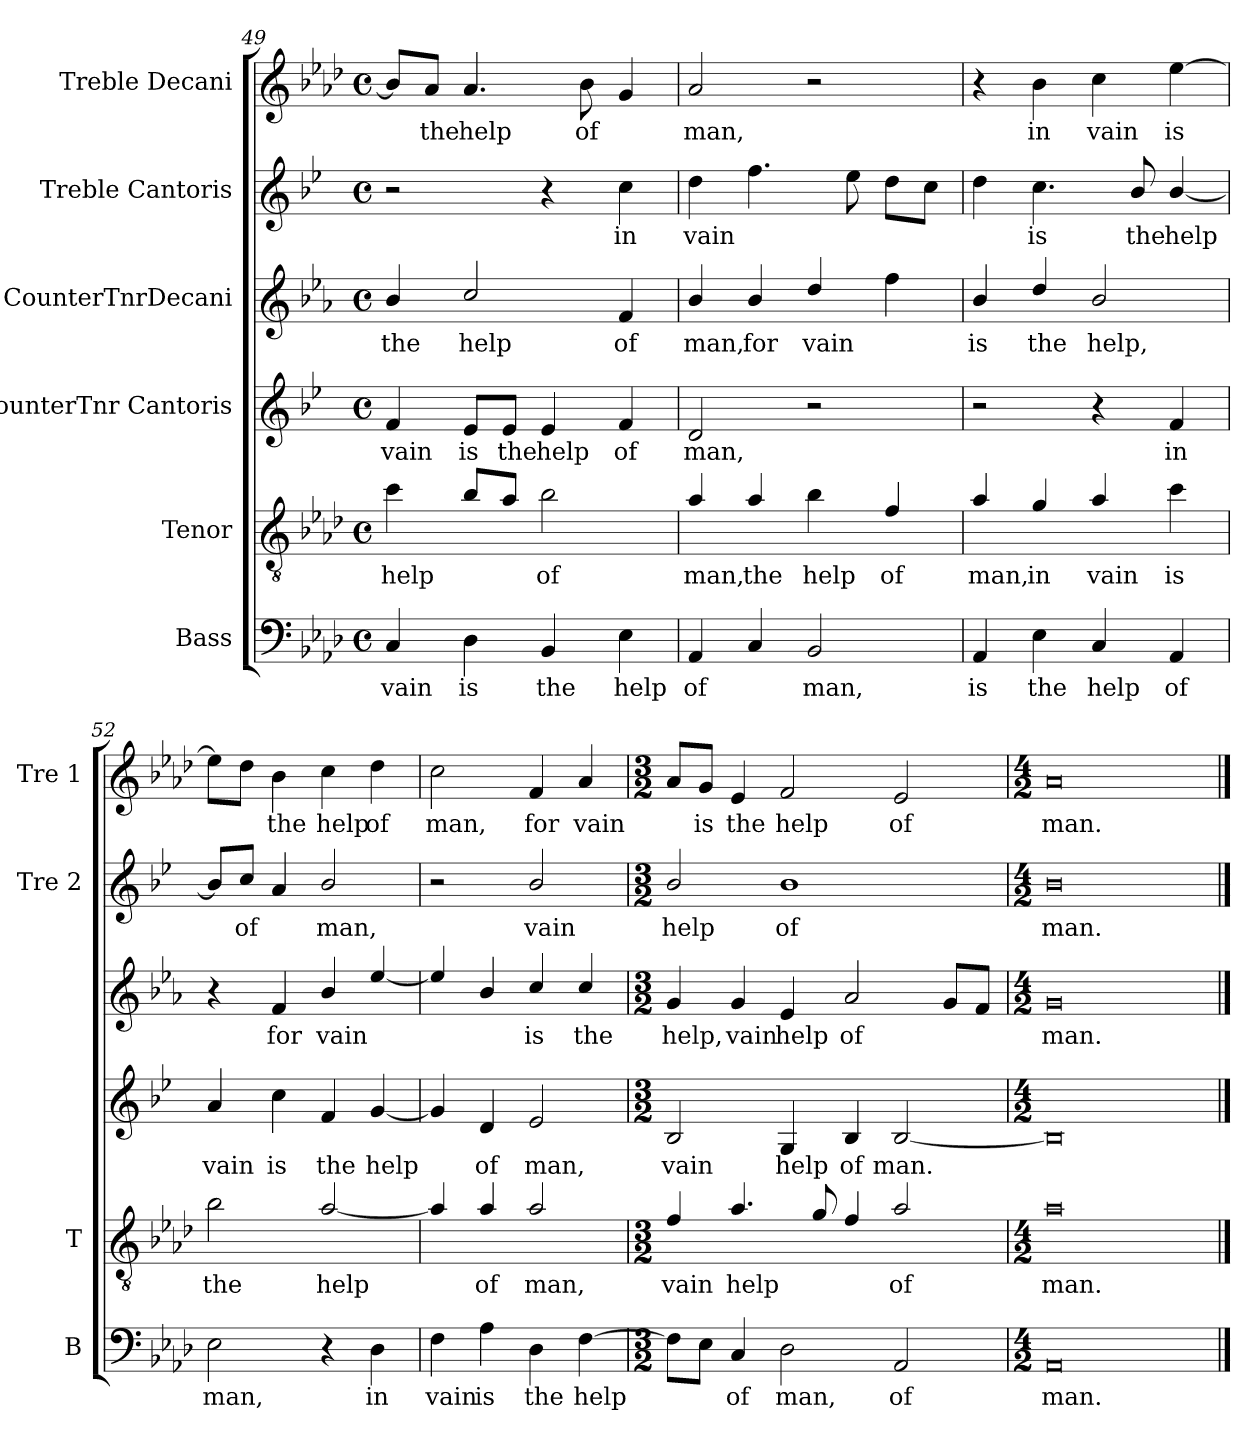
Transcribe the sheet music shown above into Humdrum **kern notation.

**kern	**text	**kern	**text	**kern	**text	**kern	**text	**kern	**text	**kern	**text
*part6	*part6	*part5	*part5	*part4	*part4	*part3	*part3	*part2	*part2	*part1	*part1
*staff6	*staff6	*staff5	*staff5	*staff4	*staff4	*staff3	*staff3	*staff2	*staff2	*staff1	*staff1
*I"Bass	*	*I"Tenor	*	*I"CounterTnr Cantoris	*	*I"CounterTnrDecani	*	*I"Treble Cantoris	*	*I"Treble Decani	*
*I'B	*	*I'T	*	*	*	*	*	*I'Tre 2	*	*I'Tre 1	*
*clefF4	*	*clefGv2	*	*clefG2	*	*clefG2	*	*clefG2	*	*clefG2	*
*	*	*ITrd8c14	*	*ITrd1c2	*	*ITrd4c7	*	*ITrd1c2	*	*	*
*k[b-e-a-d-]	*	*k[b-e-a-d-]	*	*k[b-e-a-d-]	*	*k[b-e-a-d-]	*	*k[b-e-a-d-]	*	*k[b-e-a-d-]	*
*A-:	*	*A-:	*	*A-:	*	*A-:	*	*A-:	*	*A-:	*
*M4/4	*	*M4/4	*	*M4/4	*	*M4/4	*	*M4/4	*	*M4/4	*
*met(c)	*	*met(c)	*	*met(c)	*	*met(c)	*	*met(c)	*	*met(c)	*
=49	=49	=49	=49	=49	=49	=49	=49	=49	=49	=49	=49
!	!LO:LY:b	!	!LO:LY:b	!	!LO:LY:b	!	!LO:LY:b	!	!	!	!
4C/	vain	4c\	help	4e-/	vain	4e-/	the	2r	.	8b-/L]	.
!	!	!	!	!	!	!	!	!	!	!	!LO:LY:b
.	.	.	.	.	.	.	.	.	.	8a-/J	the
!	!LO:LY:b	!	!	!	!LO:LY:b	!	!LO:LY:b	!	!	!	!LO:LY:b
4D-\	is	8B-/L	.	8d-/L	is	2f/	help	.	.	4.a-/	help
!	!	!	!	!	!LO:LY:b	!	!	!	!	!	!
.	.	8A-/J	.	8d-/J	the	.	.	.	.	.	.
!	!LO:LY:b	!	!LO:LY:b	!	!LO:LY:b	!	!	!	!	!	!
4BB-/	the	2B-\	of	4d-/	help	.	.	4r	.	.	.
!	!	!	!	!	!	!	!	!	!	!	!LO:LY:b
.	.	.	.	.	.	.	.	.	.	8b-\	of
!	!LO:LY:b	!	!	!	!LO:LY:b	!	!LO:LY:b	!	!LO:LY:b	!	!
4E-\	help	.	.	4e-/	of	4B-/	of	4b-\	in	4g/	.
=50	=50	=50	=50	=50	=50	=50	=50	=50	=50	=50	=50
!	!LO:LY:b	!	!LO:LY:b	!	!LO:LY:b	!	!LO:LY:b	!	!LO:LY:b	!	!LO:LY:b
4AA-/	of	4A-/	man,	2c/	man,	4e-/	man,	4cc\	vain	2a-/	man,
!	!	!	!LO:LY:b	!	!	!	!LO:LY:b	!	!	!	!
4C/	.	4A-/	the	.	.	4e-/	for	4.ee-\	.	.	.
!	!LO:LY:b	!	!LO:LY:b	!	!	!	!LO:LY:b	!	!	!	!
2BB-/	man,	4B-\	help	2r	.	4g/	vain	.	.	2r	.
.	.	.	.	.	.	.	.	8dd-\	.	.	.
!	!	!	!LO:LY:b	!	!	!	!	!	!	!	!
.	.	4F/	of	.	.	4b-\	.	8cc\L	.	.	.
.	.	.	.	.	.	.	.	8b-\J	.	.	.
!!LO:PB:g=z
=51	=51	=51	=51	=51	=51	=51	=51	=51	=51	=51	=51
!	!LO:LY:b	!	!LO:LY:b	!	!	!	!LO:LY:b	!	!	!	!
4AA-/	is	4A-/	man,	2r	.	4e-/	is	4cc\	.	4r	.
!	!LO:LY:b	!	!LO:LY:b	!	!	!	!LO:LY:b	!	!LO:LY:b	!	!LO:LY:b
4E-\	the	4G/	in	.	.	4g/	the	4.b-\	is	4b-\	in
!	!LO:LY:b	!	!LO:LY:b	!	!	!	!LO:LY:b	!	!	!	!LO:LY:b
4C/	help	4A-/	vain	4r	.	2e-/	help,	.	.	4cc\	vain
!	!	!	!	!	!	!	!	!	!LO:LY:b	!	!
.	.	.	.	.	.	.	.	8a-/	the	.	.
!	!LO:LY:b	!	!LO:LY:b	!	!LO:LY:b	!	!	!	!LO:LY:b	!	!LO:LY:b
4AA-/	of	4c\	is	4e-/	in	.	.	[4a-/	help	[4ee-\	is
=52	=52	=52	=52	=52	=52	=52	=52	=52	=52	=52	=52
!	!LO:LY:b	!	!LO:LY:b	!	!LO:LY:b	!	!	!	!	!	!
2E-\	man,	2B-\	the	4g/	vain	4r	.	8a-/L]	.	8ee-\L]	.
!	!	!	!	!	!	!	!	!	!LO:LY:b	!	!
.	.	.	.	.	.	.	.	8b-/J	of	8dd-\J	.
!	!	!	!	!	!LO:LY:b	!	!LO:LY:b	!	!	!	!LO:LY:b
.	.	.	.	4b-\	is	4B-/	for	4g/	.	4b-\	the
!	!	!	!LO:LY:b	!	!LO:LY:b	!	!LO:LY:b	!	!LO:LY:b	!	!LO:LY:b
4r	.	[2A-/	help	4e-/	the	4e-/	vain	2a-/	man,	4cc\	help
!	!LO:LY:b	!	!	!	!LO:LY:b	!	!	!	!	!	!LO:LY:b
4D-\	in	.	.	[4f/	help	[4a-/	.	.	.	4dd-\	of
=53	=53	=53	=53	=53	=53	=53	=53	=53	=53	=53	=53
!	!LO:LY:b	!	!	!	!	!	!	!	!	!	!LO:LY:b
4F\	vain	4A-/]	.	4f/]	.	4a-/]	.	2r	.	2cc\	man,
!	!LO:LY:b	!	!LO:LY:b	!	!LO:LY:b	!	!	!	!	!	!
4A-\	is	4A-/	of	4c/	of	4e-/	.	.	.	.	.
!	!LO:LY:b	!	!LO:LY:b	!	!LO:LY:b	!	!LO:LY:b	!	!LO:LY:b	!	!LO:LY:b
4D-\	the	2A-/	man,	2d-/	man,	4f/	is	2a-/	vain	4f/	for
!	!LO:LY:b	!	!	!	!	!	!LO:LY:b	!	!	!	!LO:LY:b
[4F\	help	.	.	.	.	4f/	the	.	.	4a-/	vain
=54	=54	=54	=54	=54	=54	=54	=54	=54	=54	=54	=54
*M3/2	*	*M3/2	*	*M3/2	*	*M3/2	*	*M3/2	*	*M3/2	*
!	!	!	!LO:LY:b	!	!LO:LY:b	!	!LO:LY:b	!	!LO:LY:b	!	!
8F\L]	.	4F/	vain	2A-/	vain	4c/	help,	2a-/	help	8a-/L	.
!	!	!	!	!	!	!	!	!	!	!	!LO:LY:b
8E-\J	.	.	.	.	.	.	.	.	.	8g/J	is
!	!LO:LY:b	!	!LO:LY:b	!	!	!	!LO:LY:b	!	!	!	!LO:LY:b
4C/	of	4.A-/	help	.	.	4c/	vain	.	.	4e-/	the
!	!LO:LY:b	!	!	!	!LO:LY:b	!	!LO:LY:b	!	!LO:LY:b	!	!LO:LY:b
2D-\	man,	.	.	4F/	help	4A-/	help	1a-	of	2f/	help
.	.	8G/	.	.	.	.	.	.	.	.	.
!	!	!	!	!	!LO:LY:b	!	!LO:LY:b	!	!	!	!
.	.	4F/	.	4A-/	of	2d-/	of	.	.	.	.
!	!LO:LY:b	!	!LO:LY:b	!	!LO:LY:b	!	!	!	!	!	!LO:LY:b
2AA-/	of	2A-/	of	[2A-/	man.	.	.	.	.	2e-/	of
.	.	.	.	.	.	8c/L	.	.	.	.	.
.	.	.	.	.	.	8B-/J	.	.	.	.	.
=55	=55	=55	=55	=55	=55	=55	=55	=55	=55	=55	=55
*M4/2	*	*M4/2	*	*M4/2	*	*M4/2	*	*M4/2	*	*M4/2	*
!	!LO:LY:b	!	!LO:LY:b	!	!	!	!LO:LY:b	!	!LO:LY:b	!	!LO:LY:b
0AA-	man.	0A-	man.	0A-]	.	0c	man.	0a-	man.	0a-	man.
==	==	==	==	==	==	==	==	==	==	==	==
*-	*-	*-	*-	*-	*-	*-	*-	*-	*-	*-	*-
